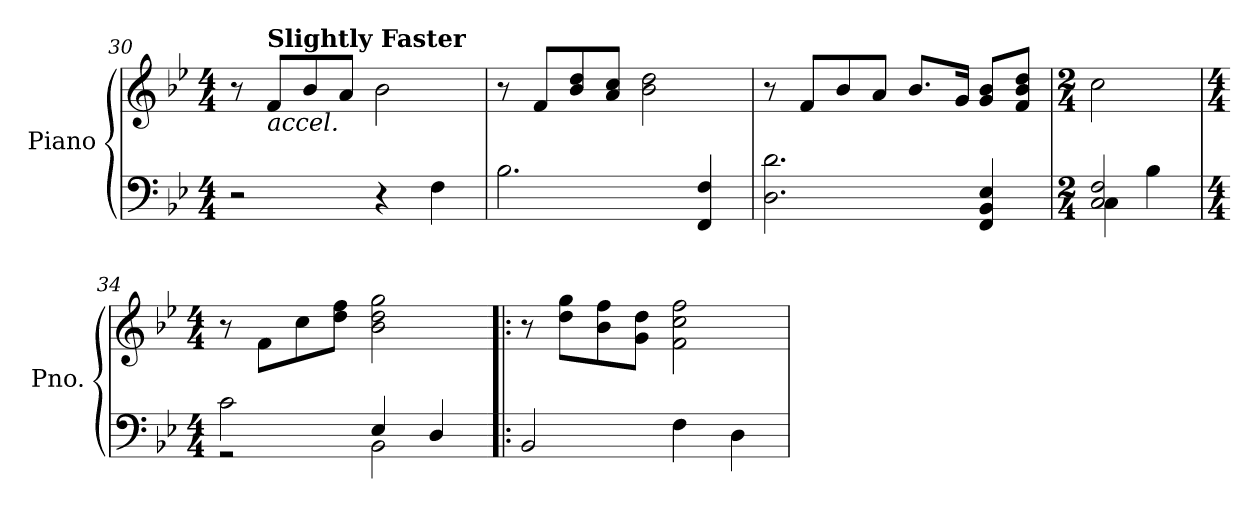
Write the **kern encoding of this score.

**kern	**kern
*part1	*part1
*staff2	*staff1
*I"Piano	*
*I'Pno.	*
*clefF4	*clefG2
*k[b-e-]	*k[b-e-]
*M4/4	*M4/4
=30	=30
2r	8r
*	*MM100
!	!LO:TX:a:B:t=Slightly Faster
!	!LO:TX:b:i:t=accel.
.	8f/L
.	8b-/
.	8a/J
4r	2b-\
4F\	.
=31	=31
2.B-\	8r
.	8f/L
.	8b-/ 8dd/
.	8a/ 8cc/J
.	2b-\ 2dd\
4FF/ 4F/	.
=32	=32
2.D\ 2.d\	8r
.	8f/L
.	8b-/
.	8a/J
.	8.b-/L
.	16g/Jk
4FF/ 4BB-/ 4E-/	8g/ 8b-/L
.	8f/ 8b-/ 8dd/J
!!LO:LB:g=z
=33	=33
*M2/4	*M2/4
*^	*
2C/ 2F/	4C\	2cc\
.	4B-\	.
=34	=34	=34
*M4/4	*	*M4/4
2rGG	2c\	8r
.	.	8f\L
.	.	8cc\
.	.	8dd\ 8ff\J
4E-/	2BB-\	2b-\ 2dd\ 2gg\
4D/	.	.
*v	*v	*
=35!|:	=35!|:
2BB-/	8r
.	8dd\ 8gg\L
.	8b-\ 8ff\
.	8g\ 8dd\J
4F\	2f\ 2cc\ 2ff\
4D\	.
=	=
*-	*-
